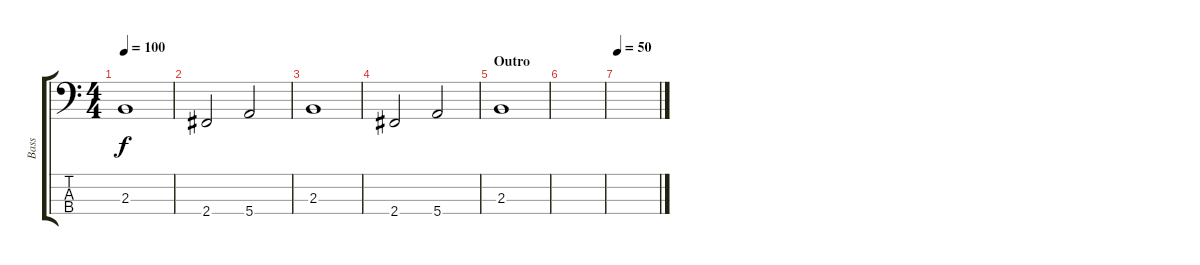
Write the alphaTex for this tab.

\track ("Bass" "Bass") {instrument acousticbass}
\staff {score tabs}
\tuning (G2 D2 A1 E1) {hide}
\ts (4 4)
\tempo 100
\clef f4
\ks c
2.3.1{dy f} |
2.4.2 5.4.2 |
2.3.1 |
2.4.2 5.4.2 |
\section ("" "Outro")
2.3.1 |
|
\tempo 50
